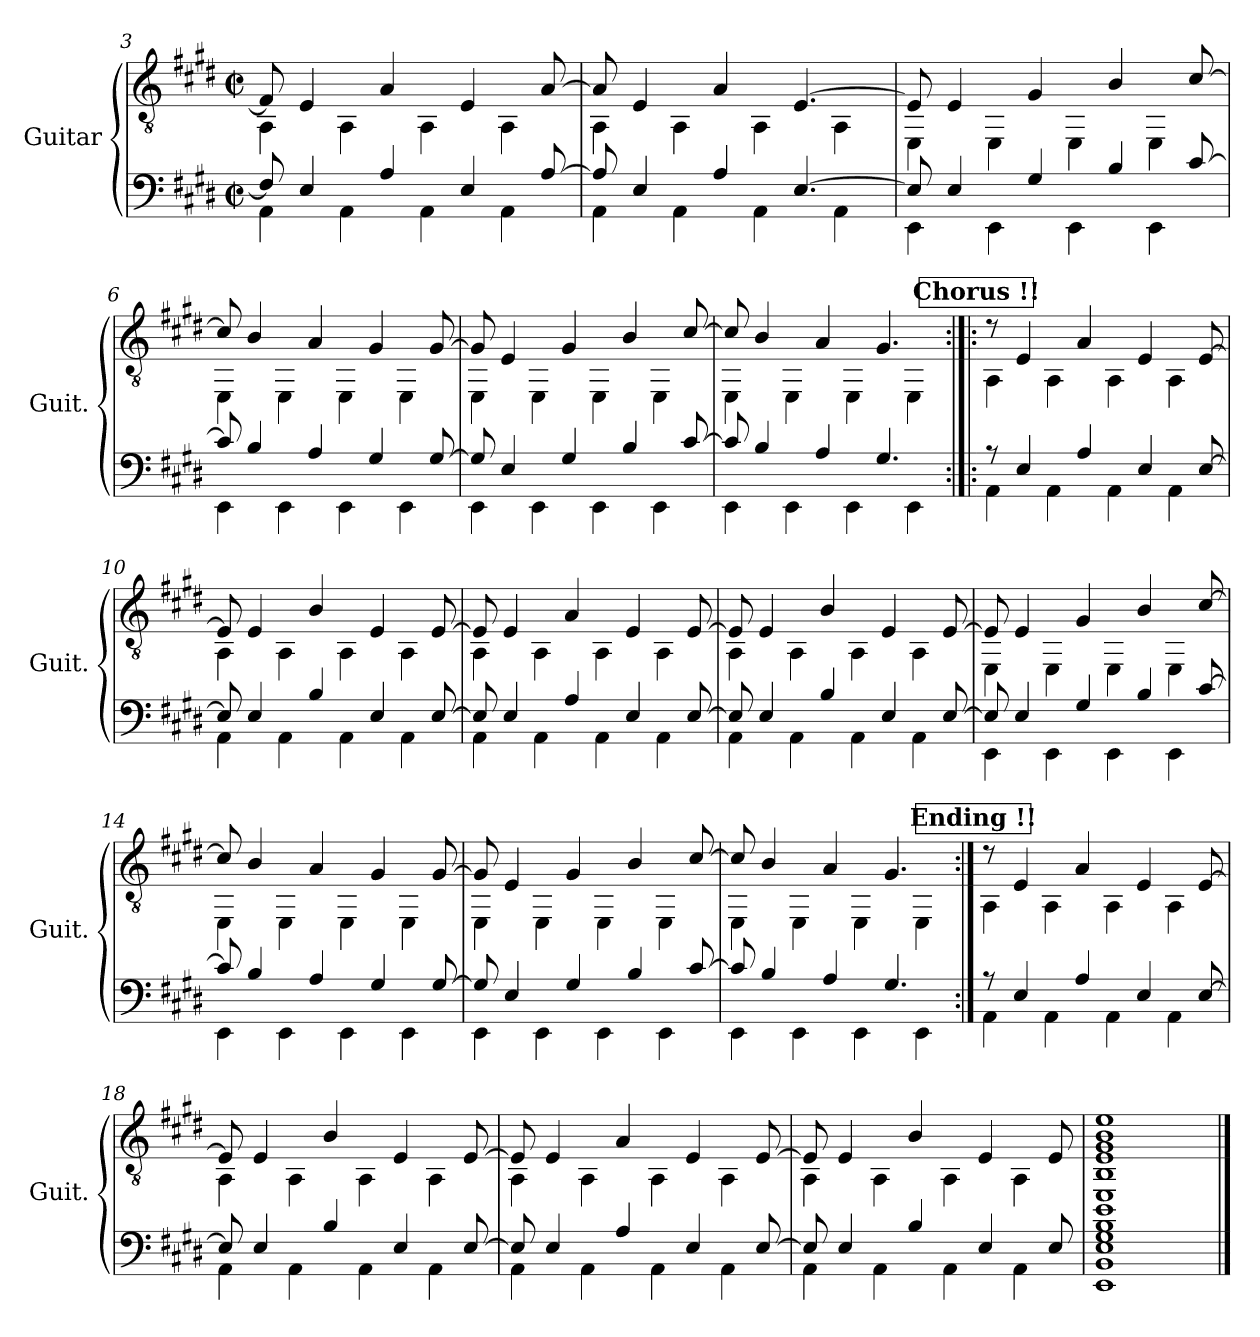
**kern	**kern
*part1	*part1
*staff2	*staff1
*I"Guitar	*
*I'Guit.	*
*	*clefGv2
*k[f#c#g#d#]	*k[f#c#g#d#]
*M2/2	*M2/2
*met(c|)	*met(c|)
=3	=3
*^	*^
8F#]	4AA	8F#/]	4AA\
4E	.	4E/	.
.	4AA	.	4AA\
4A	.	4A/	.
.	4AA	.	4AA\
4E	.	4E/	.
.	4AA	.	4AA\
[8A	.	[8A/	.
=4	=4	=4	=4
8A]	4AA	8A/]	4AA\
4E	.	4E/	.
.	4AA	.	4AA\
4A	.	4A/	.
.	4AA	.	4AA\
[4.E	.	[4.E/	.
.	4AA	.	4AA\
=5	=5	=5	=5
8E]	4EE	8E/]	4EE\
4E	.	4E/	.
.	4EE	.	4EE\
4G#	.	4G#/	.
.	4EE	.	4EE\
4B	.	4B/	.
.	4EE	.	4EE\
[8c#	.	[8c#/	.
!!LO:LB:g=z	!!
=6	=6	=6	=6
8c#]	4EE	8c#/]	4EE\
4B	.	4B/	.
.	4EE	.	4EE\
4A	.	4A/	.
.	4EE	.	4EE\
4G#	.	4G#/	.
.	4EE	.	4EE\
[8G#	.	[8G#/	.
=7	=7	=7	=7
8G#]	4EE	8G#/]	4EE\
4E	.	4E/	.
.	4EE	.	4EE\
4G#	.	4G#/	.
.	4EE	.	4EE\
4B	.	4B/	.
.	4EE	.	4EE\
[8c#	.	[8c#/	.
=8	=8	=8	=8
8c#]	4EE	8c#/]	4EE\
4B	.	4B/	.
.	4EE	.	4EE\
4A	.	4A/	.
.	4EE	.	4EE\
4.G#	.	4.G#/	.
.	4EE	.	4EE\
!!LO:REH:place=s1:a:B:fs=14:t=Chorus	!!
=9:|!|:	=9:|!|:	=9:|!|:	=9:|!|:
8r	4AA	8r	4AA\
4E	.	4E/	.
.	4AA	.	4AA\
4A	.	4A/	.
.	4AA	.	4AA\
4E	.	4E/	.
.	4AA	.	4AA\
[8E	.	[8E/	.
=10	=10	=10	=10
8E]	4AA	8E/]	4AA\
4E	.	4E/	.
.	4AA	.	4AA\
4B	.	4B/	.
.	4AA	.	4AA\
4E	.	4E/	.
.	4AA	.	4AA\
[8E	.	[8E/	.
!!LO:LB:g=z	!!
=11	=11	=11	=11
8E]	4AA	8E/]	4AA\
4E	.	4E/	.
.	4AA	.	4AA\
4A	.	4A/	.
.	4AA	.	4AA\
4E	.	4E/	.
.	4AA	.	4AA\
[8E	.	[8E/	.
=12	=12	=12	=12
8E]	4AA	8E/]	4AA\
4E	.	4E/	.
.	4AA	.	4AA\
4B	.	4B/	.
.	4AA	.	4AA\
4E	.	4E/	.
.	4AA	.	4AA\
[8E	.	[8E/	.
=13	=13	=13	=13
8E]	4EE	8E/]	4EE\
4E	.	4E/	.
.	4EE	.	4EE\
4G#	.	4G#/	.
.	4EE	.	4EE\
4B	.	4B/	.
.	4EE	.	4EE\
[8c#	.	[8c#/	.
=14	=14	=14	=14
8c#]	4EE	8c#/]	4EE\
4B	.	4B/	.
.	4EE	.	4EE\
4A	.	4A/	.
.	4EE	.	4EE\
4G#	.	4G#/	.
.	4EE	.	4EE\
[8G#	.	[8G#/	.
=15	=15	=15	=15
8G#]	4EE	8G#/]	4EE\
4E	.	4E/	.
.	4EE	.	4EE\
4G#	.	4G#/	.
.	4EE	.	4EE\
4B	.	4B/	.
.	4EE	.	4EE\
[8c#	.	[8c#/	.
!!LO:PB:g=z	!!
=16	=16	=16	=16
8c#]	4EE	8c#/]	4EE\
4B	.	4B/	.
.	4EE	.	4EE\
4A	.	4A/	.
.	4EE	.	4EE\
4.G#	.	4.G#/	.
.	4EE	.	4EE\
!!LO:REH:place=s1:a:B:fs=14:t=Ending	!!
=17:|!	=17:|!	=17:|!	=17:|!
8r	4AA	8r	4AA\
4E	.	4E/	.
.	4AA	.	4AA\
4A	.	4A/	.
.	4AA	.	4AA\
4E	.	4E/	.
.	4AA	.	4AA\
[8E	.	[8E/	.
=18	=18	=18	=18
8E]	4AA	8E/]	4AA\
4E	.	4E/	.
.	4AA	.	4AA\
4B	.	4B/	.
.	4AA	.	4AA\
4E	.	4E/	.
.	4AA	.	4AA\
[8E	.	[8E/	.
=19	=19	=19	=19
8E]	4AA	8E/]	4AA\
4E	.	4E/	.
.	4AA	.	4AA\
4A	.	4A/	.
.	4AA	.	4AA\
4E	.	4E/	.
.	4AA	.	4AA\
[8E	.	[8E/	.
=20	=20	=20	=20
8E]	4AA	8E/]	4AA\
4E	.	4E/	.
.	4AA	.	4AA\
4B	.	4B/	.
.	4AA	.	4AA\
4E	.	4E/	.
.	4AA	.	4AA\
8E	.	8E/	.
*v	*v	*	*
*	*v	*v
=21	=21
1EE 1BB 1E 1G# 1B 1e	1EE 1BB 1E 1G# 1B 1e
==	==
*-	*-
